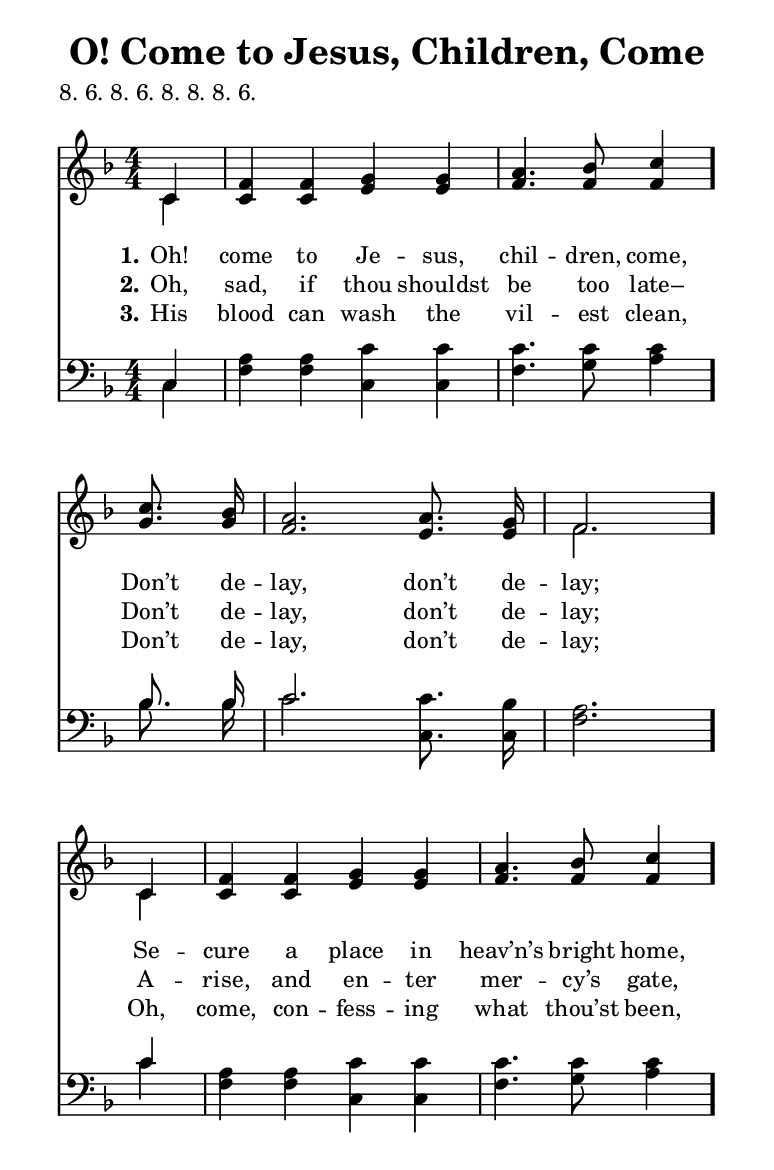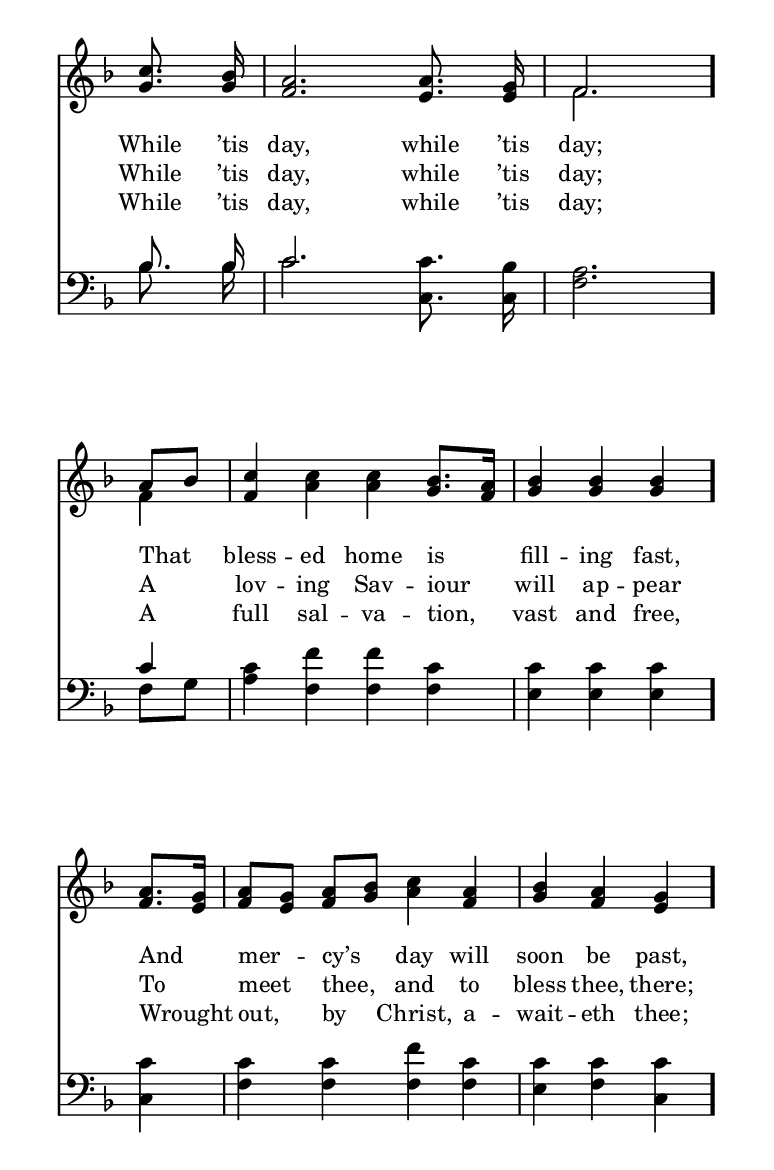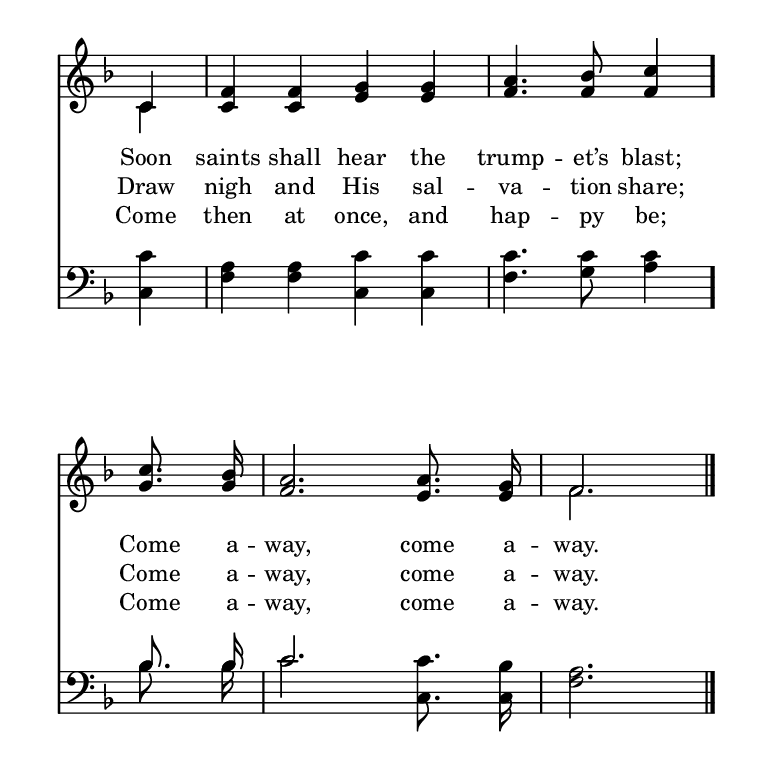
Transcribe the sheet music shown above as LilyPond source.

\include "common/global.ily"
\paper {
  \include "common/paper.ily"
}

\header{
  %children
  hymnnumber = "322"
  title = "O! Come to Jesus, Children, Come"
  tunename = "Don’t Delay"
  meter = "8. 6. 8. 6. 8. 8. 8. 6."
  poet = ""
  composer = ""
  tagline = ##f
}

global = {
  \include "common/overrides.ily"
  \override Staff.TimeSignature.style = #'numbered
  \time 4/4
  \override Score.MetronomeMark.transparent = ##t % hide all fermata changes too
  \tempo 4=90
  \key f \major
  \partial 4
  \autoBeamOff
}

notesSoprano = {
\global
\relative c' {

  c4 | f f g g | a4. bes8 c4
  c8. bes16 | a2. a8. g16 | f2. \break % not \eogbreak -- verified in letter version
  c4 | f f g g | a4. bes8 c4
  c8. bes16 | a2. a8. g16 | f2. \break

  a8[ bes] | c4 c c bes8.[ a16] | bes4 bes bes
  a8.[ g16] | a8[ g] a[ bes] c4 a | bes a g \break
  c,4 | f f g g | a4. bes8 c4
  c8. bes16 | a2. a8. g16 | f2.

  \bar "|."

}
}

notesAlto = {
\global
\relative e' {

  c4 | c c e e | f4. f8 f4
  g8. g16 | f2. e8. e16 | f2.
  c4 | c c e e | f4. f8 f4
  g8. g16 | f2. e8. e16 | f2.

  f4 | f a a g8.[ f16] | g4 g g
  f8.[ e16] | f8[ e] f[ g] a4 f | g f e
  c4 | c c e e | f4. f8 f4
  g8. g16 | f2. e8. e16 | f2.

}
}

notesTenor = {
\global
\relative a, {

  c4 | a' a c c | c4. c8 c4
  bes8. bes16 | c2. c8. bes16 a2.
  c4 | a a c c | c4. c8 c4
  bes8. bes16 | c2. c8. bes16 a2.

  c4 | c f f c | c c c
  c4 | c c f c | c c c
  c4 | a a c c | c4. c8 c4
  bes8. bes16 | c2. c8. bes16 a2.

}
}

notesBass = {
\global
\relative f {

  c4 | f f c c | f4. g8 a4
  bes8. bes16 | c2. c,8. c16 | f2.
  c'4 | f, f c c | f4. g8 a4
  bes8. bes16 | c2. c,8. c16 | f2.

  f8[ g] | a4 f f f | e e e
  c4 | f f f f | e f c
  c4 | f f c c | f4. g8 a4
  bes8. bes16 | c2. c,8. c16 | f2.

}
}

wordsA = \lyricmode {
\set stanza = "1."

Oh! come to Je -- sus, chil -- dren, come, \bar "."
Don’t de -- lay, don’t de -- lay; \bar "."
Se -- cure a place in heav’n’s bright home, \bar "."
While ’tis day, while ’tis day; \bar "."
That bless -- ed home is fill -- ing fast, \bar "."
And mer -- cy’s day will soon be past, \bar "."
Soon saints shall hear the trump -- et’s blast; \bar "."
Come a -- way, come a -- way. \bar "."

}

wordsB = \lyricmode {
\set stanza = "2."

Oh, sad, if thou shouldst be too late–
Don’t de -- lay, don’t de -- lay;
A -- rise, and en -- ter mer -- cy’s gate,
While ’tis day, while ’tis day;
A lov -- ing Sav -- iour will ap -- pear
To meet thee, and to bless thee, there;
Draw nigh and His sal -- va -- tion share;
Come a -- way, come a -- way.

}

wordsC = \lyricmode {
\set stanza = "3."

His blood can wash the vil -- est clean,
Don’t de -- lay, don’t de -- lay;
Oh, come, con -- fess -- ing what thou’st been,
While ’tis day, while ’tis day;
A full sal -- va -- tion, vast and free,
Wrought out, by Christ, a -- wait -- eth thee;
Come then at once, and hap -- py be;
Come a -- way, come a -- way.

}

\score {
  \context ChoirStaff <<
    \context Staff = upper <<
      \set Staff.autoBeaming = ##f
      \set ChoirStaff.systemStartDelimiter = #'SystemStartBar
      \set ChoirStaff.printPartCombineTexts = ##f
      \partcombine #'(2 . 9) \notesSoprano \notesAlto
      \context NullVoice = sopranos { \voiceOne << \notesSoprano >> }
      \context NullVoice = altos { \voiceTwo << \notesAlto >> }
      \context Lyrics = one   \lyricsto sopranos \wordsA
      \context Lyrics = two   \lyricsto sopranos \wordsB
      \context Lyrics = three \lyricsto sopranos \wordsC
    >>
    \context Staff = men <<
      \set Staff.autoBeaming = ##f
      \clef bass
      \set ChoirStaff.printPartCombineTexts = ##f
      \partcombine #'(2 . 9) \notesTenor \notesBass
      \context NullVoice = tenors { \voiceOne << \notesTenor >> }
      \context NullVoice = basses { \voiceTwo << \notesBass >> }
    >>
  >>
  \layout {
    \include "common/layout.ily"
  }
  \midi{
    \include "common/midi.ily"
  }
}

\version "2.19.49"  % necessary for upgrading to future LilyPond versions.

% vi:set et ts=2 sw=2 ai nocindent syntax=lilypond:
